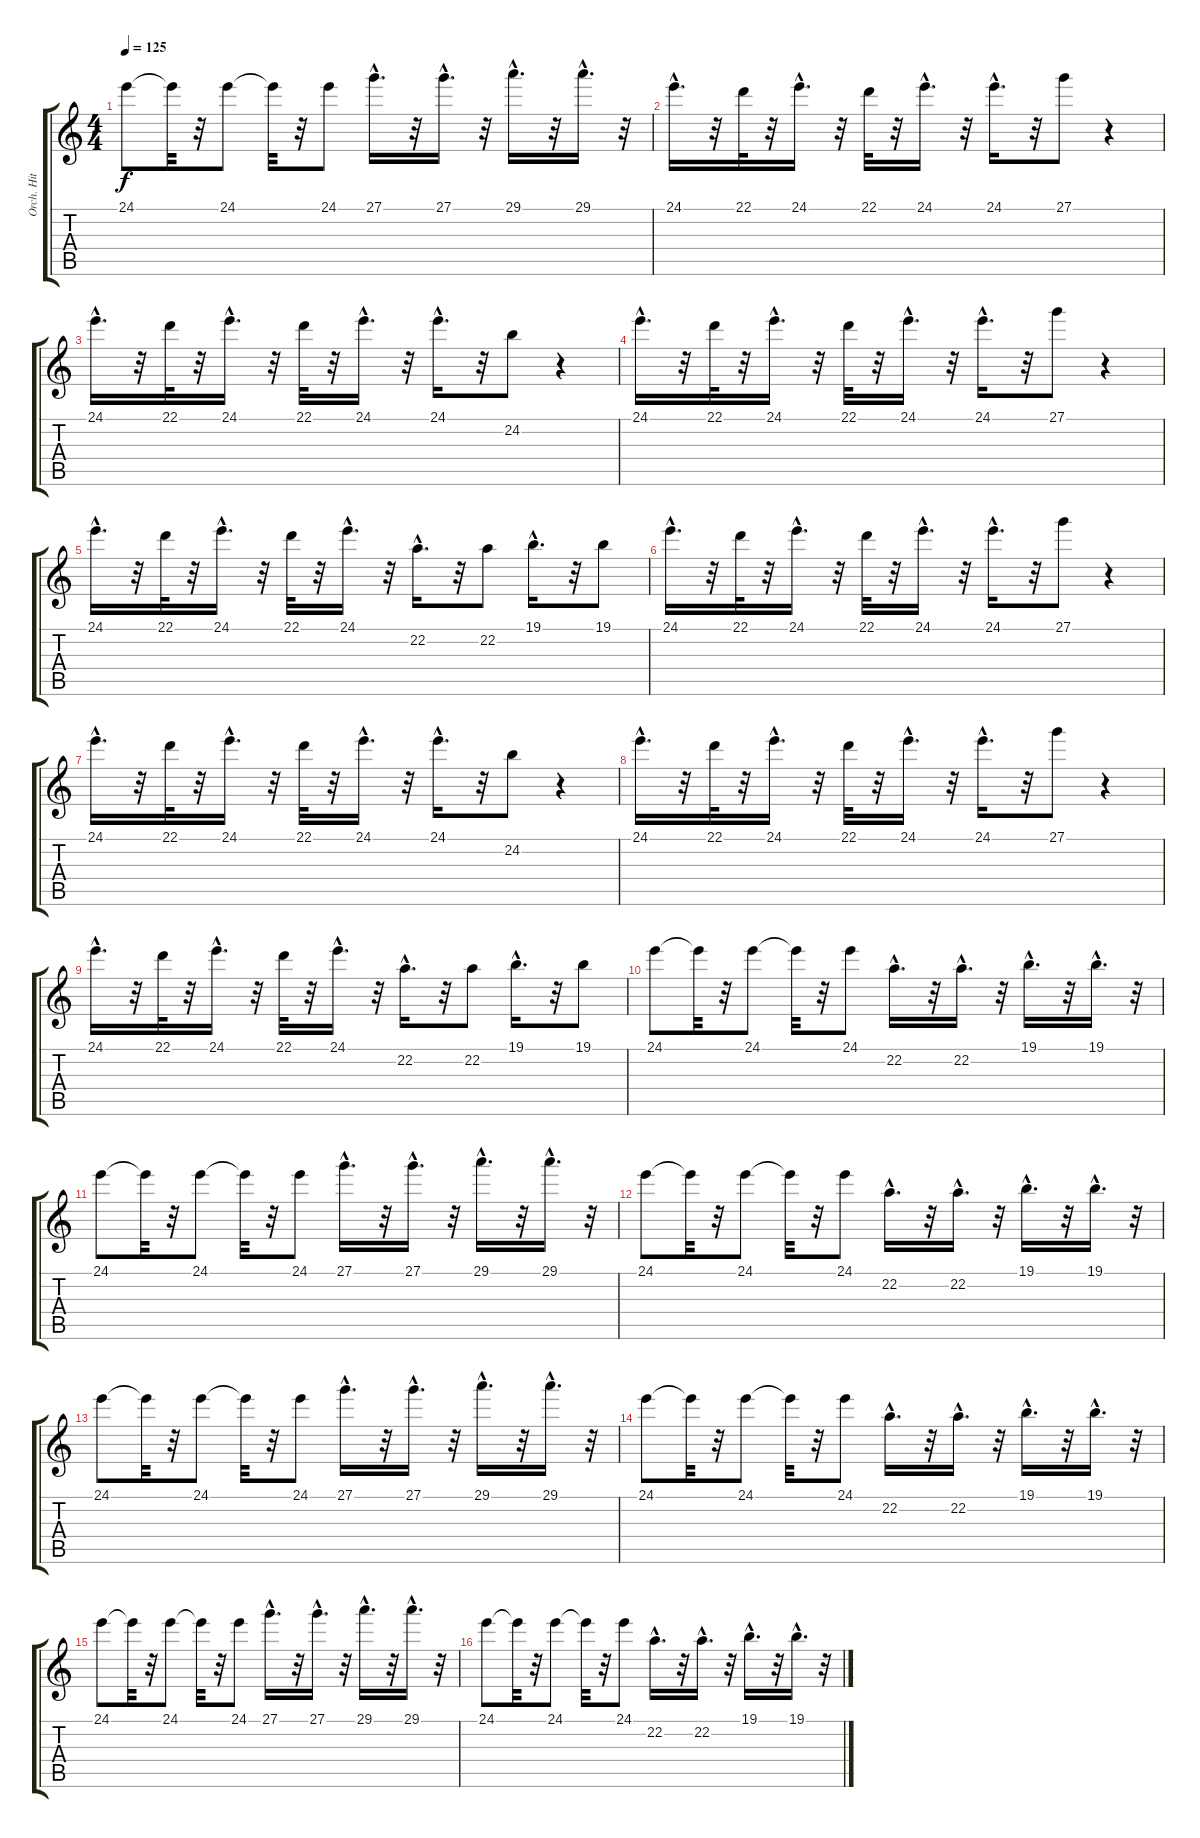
\track ("Orch. Hit" "Orch. Hit") {instrument orchestrahit}
\staff {score tabs}
\tuning (E4 B3 G3 D3 A2 E2) {hide}
\ts (4 4)
\tempo 125
\clef g2
\ks c
24.1.8{dy f} 24.1{t}.32 r.32 24.1.8 24.1{t}.32 r.32 24.1.8 27.1{hac}.16{d} r.32 27.1{hac}.16{d} r.32 29.1{hac}.16{d} r.32 29.1{hac}.16{d} r.32 |
24.1{hac}.16{d} r.32 22.1.32 r.32 24.1{hac}.16{d} r.32 22.1.32 r.32 24.1{hac}.16{d} r.32 24.1{hac}.16{d} r.32 27.1.8 r.4 |
24.1{hac}.16{d} r.32 22.1.32 r.32 24.1{hac}.16{d} r.32 22.1.32 r.32 24.1{hac}.16{d} r.32 24.1{hac}.16{d} r.32 24.2.8 r.4 |
24.1{hac}.16{d} r.32 22.1.32 r.32 24.1{hac}.16{d} r.32 22.1.32 r.32 24.1{hac}.16{d} r.32 24.1{hac}.16{d} r.32 27.1.8 r.4 |
24.1{hac}.16{d} r.32 22.1.32 r.32 24.1{hac}.16{d} r.32 22.1.32 r.32 24.1{hac}.16{d} r.32 22.2{hac}.16{d} r.32 22.2.8 19.1{hac}.16{d} r.32 19.1.8 |
24.1{hac}.16{d} r.32 22.1.32 r.32 24.1{hac}.16{d} r.32 22.1.32 r.32 24.1{hac}.16{d} r.32 24.1{hac}.16{d} r.32 27.1.8 r.4 |
24.1{hac}.16{d} r.32 22.1.32 r.32 24.1{hac}.16{d} r.32 22.1.32 r.32 24.1{hac}.16{d} r.32 24.1{hac}.16{d} r.32 24.2.8 r.4 |
24.1{hac}.16{d} r.32 22.1.32 r.32 24.1{hac}.16{d} r.32 22.1.32 r.32 24.1{hac}.16{d} r.32 24.1{hac}.16{d} r.32 27.1.8 r.4 |
24.1{hac}.16{d} r.32 22.1.32 r.32 24.1{hac}.16{d} r.32 22.1.32 r.32 24.1{hac}.16{d} r.32 22.2{hac}.16{d} r.32 22.2.8 19.1{hac}.16{d} r.32 19.1.8 |
24.1.8 24.1{t}.32 r.32 24.1.8 24.1{t}.32 r.32 24.1.8 22.2{hac}.16{d} r.32 22.2{hac}.16{d} r.32 19.1{hac}.16{d} r.32 19.1{hac}.16{d} r.32 |
24.1.8 24.1{t}.32 r.32 24.1.8 24.1{t}.32 r.32 24.1.8 27.1{hac}.16{d} r.32 27.1{hac}.16{d} r.32 29.1{hac}.16{d} r.32 29.1{hac}.16{d} r.32 |
24.1.8 24.1{t}.32 r.32 24.1.8 24.1{t}.32 r.32 24.1.8 22.2{hac}.16{d} r.32 22.2{hac}.16{d} r.32 19.1{hac}.16{d} r.32 19.1{hac}.16{d} r.32 |
24.1.8 24.1{t}.32 r.32 24.1.8 24.1{t}.32 r.32 24.1.8 27.1{hac}.16{d} r.32 27.1{hac}.16{d} r.32 29.1{hac}.16{d} r.32 29.1{hac}.16{d} r.32 |
24.1.8 24.1{t}.32 r.32 24.1.8 24.1{t}.32 r.32 24.1.8 22.2{hac}.16{d} r.32 22.2{hac}.16{d} r.32 19.1{hac}.16{d} r.32 19.1{hac}.16{d} r.32 |
24.1.8 24.1{t}.32 r.32 24.1.8 24.1{t}.32 r.32 24.1.8 27.1{hac}.16{d} r.32 27.1{hac}.16{d} r.32 29.1{hac}.16{d} r.32 29.1{hac}.16{d} r.32 |
24.1.8 24.1{t}.32 r.32 24.1.8 24.1{t}.32 r.32 24.1.8 22.2{hac}.16{d} r.32 22.2{hac}.16{d} r.32 19.1{hac}.16{d} r.32 19.1{hac}.16{d} r.32
